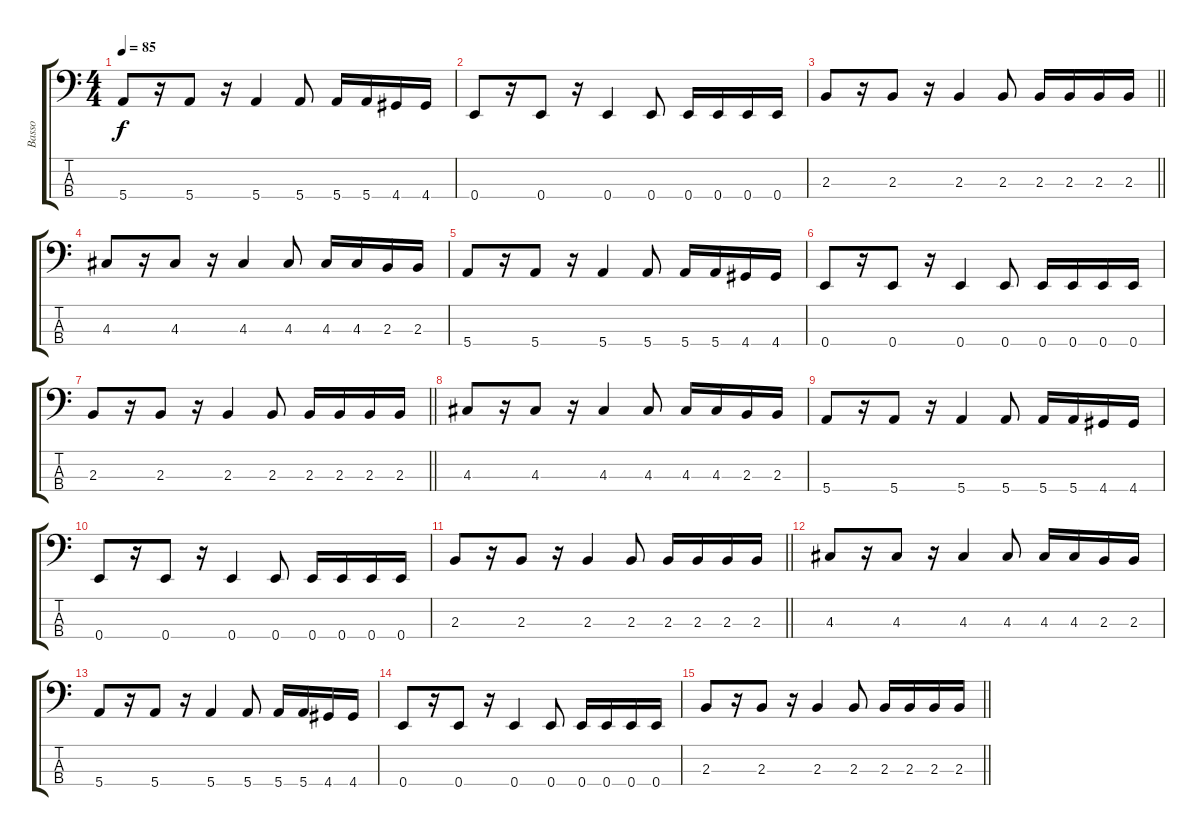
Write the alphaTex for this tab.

\track ("Basso" "Basso") {instrument electricbassfinger}
\staff {score tabs}
\tuning (G2 D2 A1 E1) {hide}
\ts (4 4)
\tempo 85
\clef f4
\ks c
5.4.8{dy f} r.16 5.4.8 r.16 5.4.4 5.4.8 5.4.16 5.4.16 4.4.16 4.4.16 |
0.4.8 r.16 0.4.8 r.16 0.4.4 0.4.8 0.4.16 0.4.16 0.4.16 0.4.16 |
\barLineRight lightlight
2.3.8 r.16 2.3.8 r.16 2.3.4 2.3.8 2.3.16 2.3.16 2.3.16 2.3.16 |
4.3.8 r.16 4.3.8 r.16 4.3.4 4.3.8 4.3.16 4.3.16 2.3.16 2.3.16 |
5.4.8 r.16 5.4.8 r.16 5.4.4 5.4.8 5.4.16 5.4.16 4.4.16 4.4.16 |
0.4.8 r.16 0.4.8 r.16 0.4.4 0.4.8 0.4.16 0.4.16 0.4.16 0.4.16 |
\barLineRight lightlight
2.3.8 r.16 2.3.8 r.16 2.3.4 2.3.8 2.3.16 2.3.16 2.3.16 2.3.16 |
4.3.8 r.16 4.3.8 r.16 4.3.4 4.3.8 4.3.16 4.3.16 2.3.16 2.3.16 |
5.4.8 r.16 5.4.8 r.16 5.4.4 5.4.8 5.4.16 5.4.16 4.4.16 4.4.16 |
0.4.8 r.16 0.4.8 r.16 0.4.4 0.4.8 0.4.16 0.4.16 0.4.16 0.4.16 |
\barLineRight lightlight
2.3.8 r.16 2.3.8 r.16 2.3.4 2.3.8 2.3.16 2.3.16 2.3.16 2.3.16 |
4.3.8 r.16 4.3.8 r.16 4.3.4 4.3.8 4.3.16 4.3.16 2.3.16 2.3.16 |
5.4.8 r.16 5.4.8 r.16 5.4.4 5.4.8 5.4.16 5.4.16 4.4.16 4.4.16 |
0.4.8 r.16 0.4.8 r.16 0.4.4 0.4.8 0.4.16 0.4.16 0.4.16 0.4.16 |
\barLineRight lightlight
2.3.8 r.16 2.3.8 r.16 2.3.4 2.3.8 2.3.16 2.3.16 2.3.16 2.3.16
